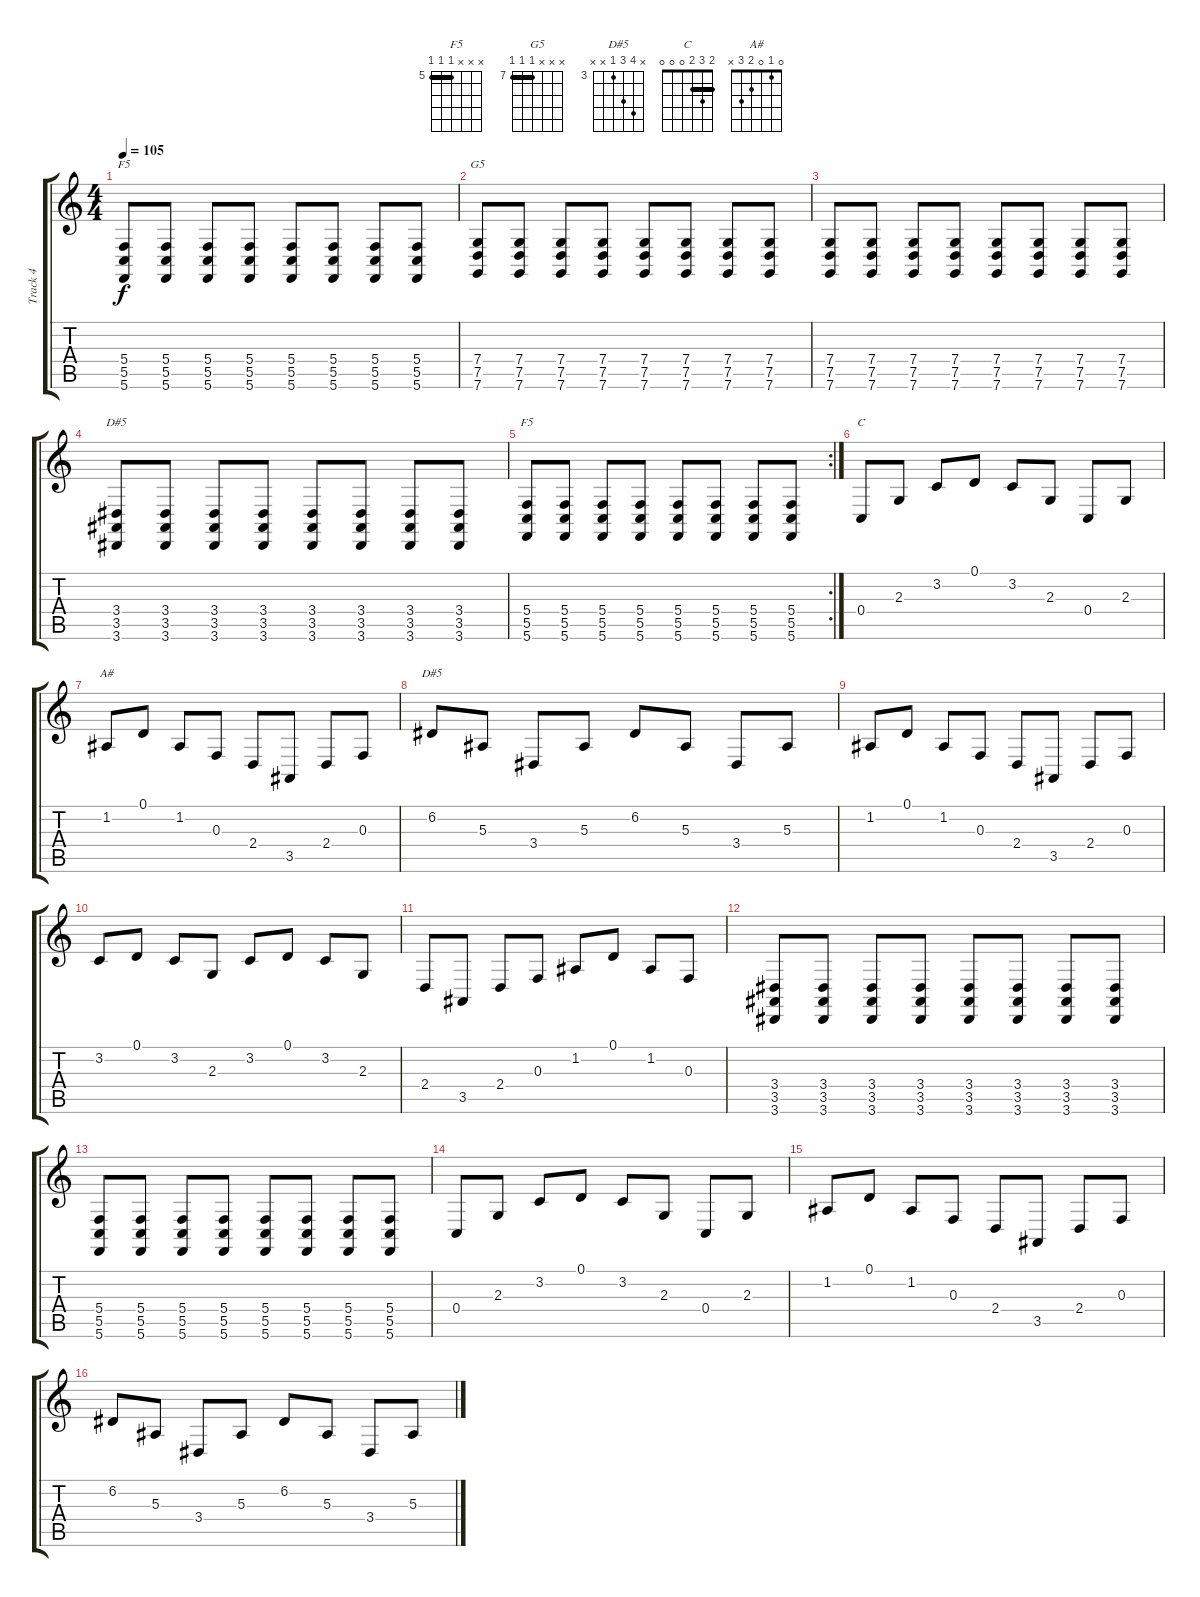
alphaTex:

\track ("Track 4" "Track 4") {instrument harpsichord}
\staff {score tabs}
\tuning (D4 A3 F3 C3 G2 C2) {hide}
\chord ("F5" x x x 5 5 5) {barre 5}
\chord ("G5" x x x 7 7 7) {firstfret 7 barre 7}
\chord ("D#5" x x x 3 3 3) {firstfret 3 barre 3}
\chord ("F5" x x x 5 5 5) {firstfret 5 barre 5}
\chord ("C" 2 3 2 0 0 0) {barre 2}
\chord ("A#" 0 1 0 2 3 x)
\chord ("D#5" x 6 5 3 x x) {firstfret 3}
\ts (4 4)
\tempo 105
\clef g2
\ks c
(5.4 5.5 5.6).8{ch "F5" dy f} (5.4 5.5 5.6).8 (5.4 5.5 5.6).8 (5.4 5.5 5.6).8 (5.4 5.5 5.6).8 (5.4 5.5 5.6).8 (5.4 5.5 5.6).8 (5.4 5.5 5.6).8 |
(7.4 7.5 7.6).8{ch "G5"} (7.4 7.5 7.6).8 (7.4 7.5 7.6).8 (7.4 7.5 7.6).8 (7.4 7.5 7.6).8 (7.4 7.5 7.6).8 (7.4 7.5 7.6).8 (7.4 7.5 7.6).8 |
(7.4 7.5 7.6).8 (7.4 7.5 7.6).8 (7.4 7.5 7.6).8 (7.4 7.5 7.6).8 (7.4 7.5 7.6).8 (7.4 7.5 7.6).8 (7.4 7.5 7.6).8 (7.4 7.5 7.6).8 |
(3.4 3.5 3.6).8{ch "D#5"} (3.4 3.5 3.6).8 (3.4 3.5 3.6).8 (3.4 3.5 3.6).8 (3.4 3.5 3.6).8 (3.4 3.5 3.6).8 (3.4 3.5 3.6).8 (3.4 3.5 3.6).8 |
\rc 2
(5.4 5.5 5.6).8{ch "F5"} (5.4 5.5 5.6).8 (5.4 5.5 5.6).8 (5.4 5.5 5.6).8 (5.4 5.5 5.6).8 (5.4 5.5 5.6).8 (5.4 5.5 5.6).8 (5.4 5.5 5.6).8 |
0.4.8{ch "C"} 2.3.8 3.2.8 0.1.8 3.2.8 2.3.8 0.4.8 2.3.8 |
1.2.8{ch "A#"} 0.1.8 1.2.8 0.3.8 2.4.8 3.5.8 2.4.8 0.3.8 |
6.2.8{ch "D#5"} 5.3.8 3.4.8 5.3.8 6.2.8 5.3.8 3.4.8 5.3.8 |
1.2.8 0.1.8 1.2.8 0.3.8 2.4.8 3.5.8 2.4.8 0.3.8 |
3.2.8 0.1.8 3.2.8 2.3.8 3.2.8 0.1.8 3.2.8 2.3.8 |
2.4.8 3.5.8 2.4.8 0.3.8 1.2.8 0.1.8 1.2.8 0.3.8 |
(3.4 3.5 3.6).8 (3.4 3.5 3.6).8 (3.4 3.5 3.6).8 (3.4 3.5 3.6).8 (3.4 3.5 3.6).8 (3.4 3.5 3.6).8 (3.4 3.5 3.6).8 (3.4 3.5 3.6).8 |
(5.4 5.5 5.6).8 (5.4 5.5 5.6).8 (5.4 5.5 5.6).8 (5.4 5.5 5.6).8 (5.4 5.5 5.6).8 (5.4 5.5 5.6).8 (5.4 5.5 5.6).8 (5.4 5.5 5.6).8 |
0.4.8 2.3.8 3.2.8 0.1.8 3.2.8 2.3.8 0.4.8 2.3.8 |
1.2.8 0.1.8 1.2.8 0.3.8 2.4.8 3.5.8 2.4.8 0.3.8 |
6.2.8 5.3.8 3.4.8 5.3.8 6.2.8 5.3.8 3.4.8 5.3.8
